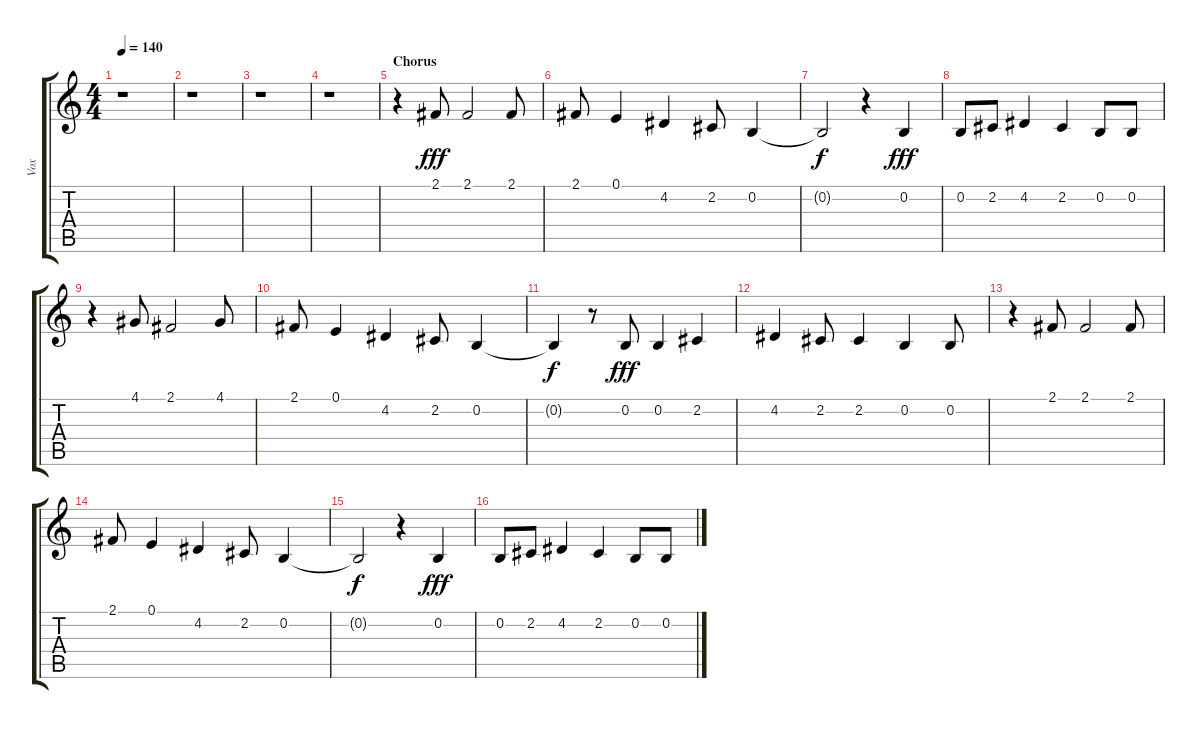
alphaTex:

\track ("Vox" "Vox") {instrument bassoon}
\staff {score tabs}
\tuning (E4 B3 G3 D3 A2 E2) {hide}
\ts (4 4)
\tempo 140
\clef g2
\ks c
r.1{dy fff} |
r.1 |
r.1 |
r.1 |
\section ("" "Chorus")
r.4 2.1.8 2.1.2 2.1.8 |
2.1.8 0.1.4 4.2.4 2.2.8 0.2.4 |
0.2{t}.2{dy f} r.4 0.2.4{dy fff} |
0.2.8 2.2.8 4.2.4 2.2.4 0.2.8 0.2.8 |
r.4 4.1.8 2.1.2 4.1.8 |
2.1.8 0.1.4 4.2.4 2.2.8 0.2.4 |
0.2{t}.4{dy f} r.8 0.2.8{dy fff} 0.2.4 2.2.4 |
4.2.4 2.2.8 2.2.4 0.2.4 0.2.8 |
r.4 2.1.8 2.1.2 2.1.8 |
2.1.8 0.1.4 4.2.4 2.2.8 0.2.4 |
0.2{t}.2{dy f} r.4 0.2.4{dy fff} |
0.2.8 2.2.8 4.2.4 2.2.4 0.2.8 0.2.8
